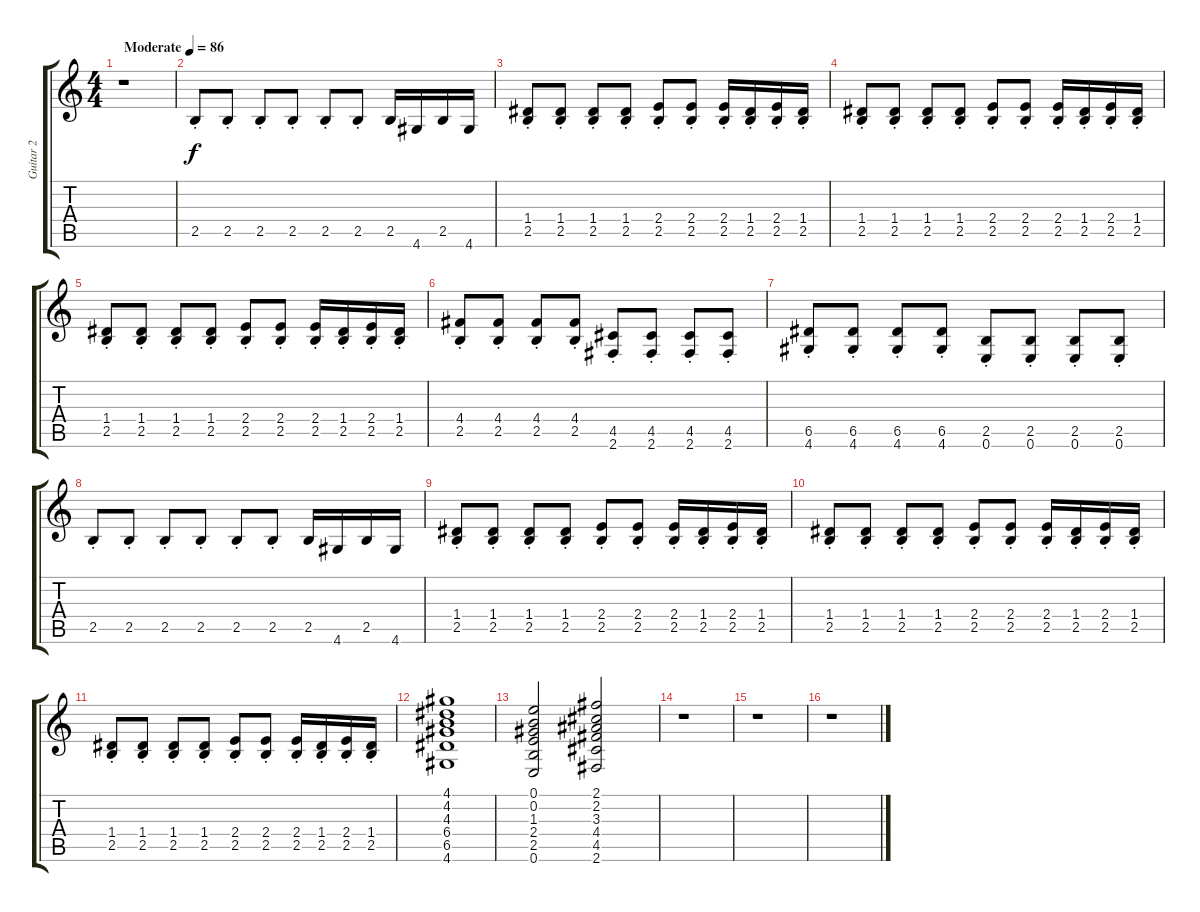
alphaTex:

\track ("Guitar 2" "Guitar 2") {instrument acousticguitarsteel}
\staff {score tabs}
\tuning (E4 B3 G3 D3 A2 E2) {hide}
\ts (4 4)
\tempo (86 "Moderate")
\clef g2
\ks c
r.1{dy f instrument acousticguitarsteel} |
2.5{st}.8 2.5{st}.8 2.5{st}.8 2.5{st}.8 2.5{st}.8 2.5{st}.8 2.5.16 4.6.16 2.5.16 4.6.16 |
(1.4{st} 2.5{st}).8 (1.4{st} 2.5{st}).8 (1.4{st} 2.5{st}).8 (1.4{st} 2.5{st}).8 (2.4{st} 2.5{st}).8 (2.4{st} 2.5{st}).8 (2.4 2.5{st}).16 (1.4 2.5{st}).16 (2.4 2.5{st}).16 (1.4 2.5{st}).16 |
(1.4{st} 2.5{st}).8 (1.4{st} 2.5{st}).8 (1.4{st} 2.5{st}).8 (1.4{st} 2.5{st}).8 (2.4{st} 2.5{st}).8 (2.4{st} 2.5{st}).8 (2.4 2.5{st}).16 (1.4 2.5{st}).16 (2.4 2.5{st}).16 (1.4 2.5{st}).16 |
(1.4{st} 2.5{st}).8 (1.4{st} 2.5{st}).8 (1.4{st} 2.5{st}).8 (1.4{st} 2.5{st}).8 (2.4{st} 2.5{st}).8 (2.4{st} 2.5{st}).8 (2.4 2.5{st}).16 (1.4 2.5{st}).16 (2.4 2.5{st}).16 (1.4 2.5{st}).16 |
(4.4{st} 2.5{st}).8 (4.4{st} 2.5{st}).8 (4.4{st} 2.5{st}).8 (4.4{st} 2.5{st}).8 (4.5{st} 2.6{st}).8 (4.5{st} 2.6{st}).8 (4.5{st} 2.6{st}).8 (4.5{st} 2.6{st}).8 |
(6.5{st} 4.6{st}).8 (6.5{st} 4.6{st}).8 (6.5{st} 4.6{st}).8 (6.5{st} 4.6{st}).8 (2.5{st} 0.6{st}).8 (2.5{st} 0.6{st}).8 (2.5{st} 0.6{st}).8 (2.5{st} 0.6{st}).8 |
2.5{st}.8 2.5{st}.8 2.5{st}.8 2.5{st}.8 2.5{st}.8 2.5{st}.8 2.5.16 4.6.16 2.5.16 4.6.16 |
(1.4{st} 2.5{st}).8 (1.4{st} 2.5{st}).8 (1.4{st} 2.5{st}).8 (1.4{st} 2.5{st}).8 (2.4{st} 2.5{st}).8 (2.4{st} 2.5{st}).8 (2.4 2.5{st}).16 (1.4 2.5{st}).16 (2.4 2.5{st}).16 (1.4 2.5{st}).16 |
(1.4{st} 2.5{st}).8 (1.4{st} 2.5{st}).8 (1.4{st} 2.5{st}).8 (1.4{st} 2.5{st}).8 (2.4{st} 2.5{st}).8 (2.4{st} 2.5{st}).8 (2.4 2.5{st}).16 (1.4 2.5{st}).16 (2.4 2.5{st}).16 (1.4 2.5{st}).16 |
(1.4{st} 2.5{st}).8 (1.4{st} 2.5{st}).8 (1.4{st} 2.5{st}).8 (1.4{st} 2.5{st}).8 (2.4{st} 2.5{st}).8 (2.4{st} 2.5{st}).8 (2.4 2.5{st}).16 (1.4 2.5{st}).16 (2.4 2.5{st}).16 (1.4 2.5{st}).16 |
(4.1 4.2 4.3 6.4 6.5 4.6).1 |
(0.1 0.2 1.3 2.4 2.5 0.6).2 (2.1 2.2 3.3 4.4 4.5 2.6).2 |
r.1 |
r.1 |
r.1
